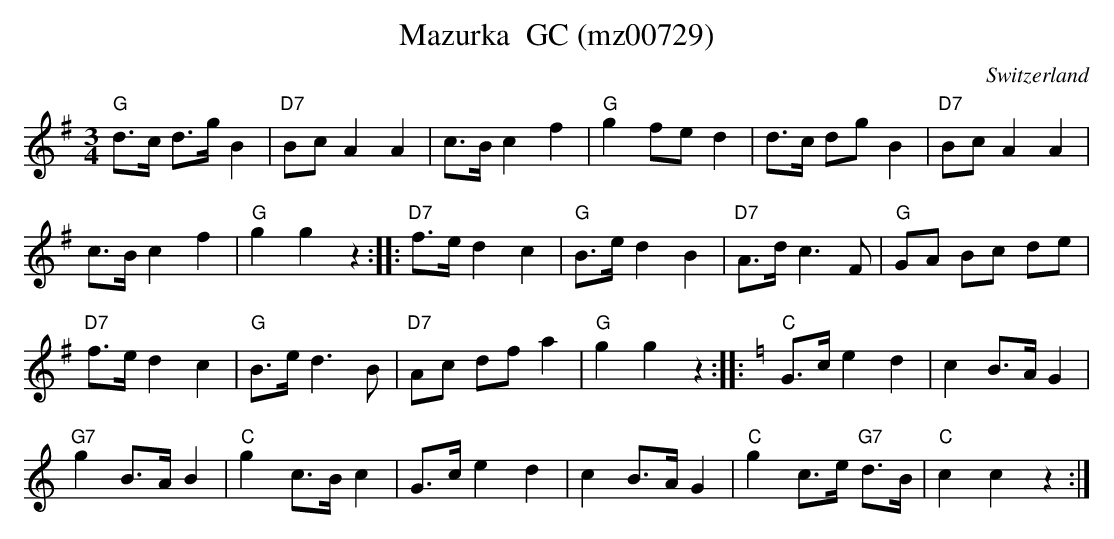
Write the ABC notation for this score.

X:1
T:Mazurka  GC (mz00729)
O:Switzerland
M:3/4
L:1/8
K:G major
"G"d>c d>gB2 | "D7"Bc A2A2 | c>B c2f2 | "G"g2fed2 | d>c dgB2 | "D7"BcA2A2 |
c>Bc2f2 | "G"g2g2z2:: "D7"f>ed2c2 | "G"B>ed2B2 | "D7"A>dc3F | "G"GA Bc de |
"D7"f>ed2c2 | "G"B>ed3B | "D7"Ac dfa2 | "G"g2g2z2 :: [K:C] "C"G>c e2d2 | c2B>AG2 |
"G7"g2B>AB2 | "C"g2c>Bc2 | G>ce2d2 | c2B>AG2 | "C"g2c>e "G7"d>B | "C"c2c2z2 :|
